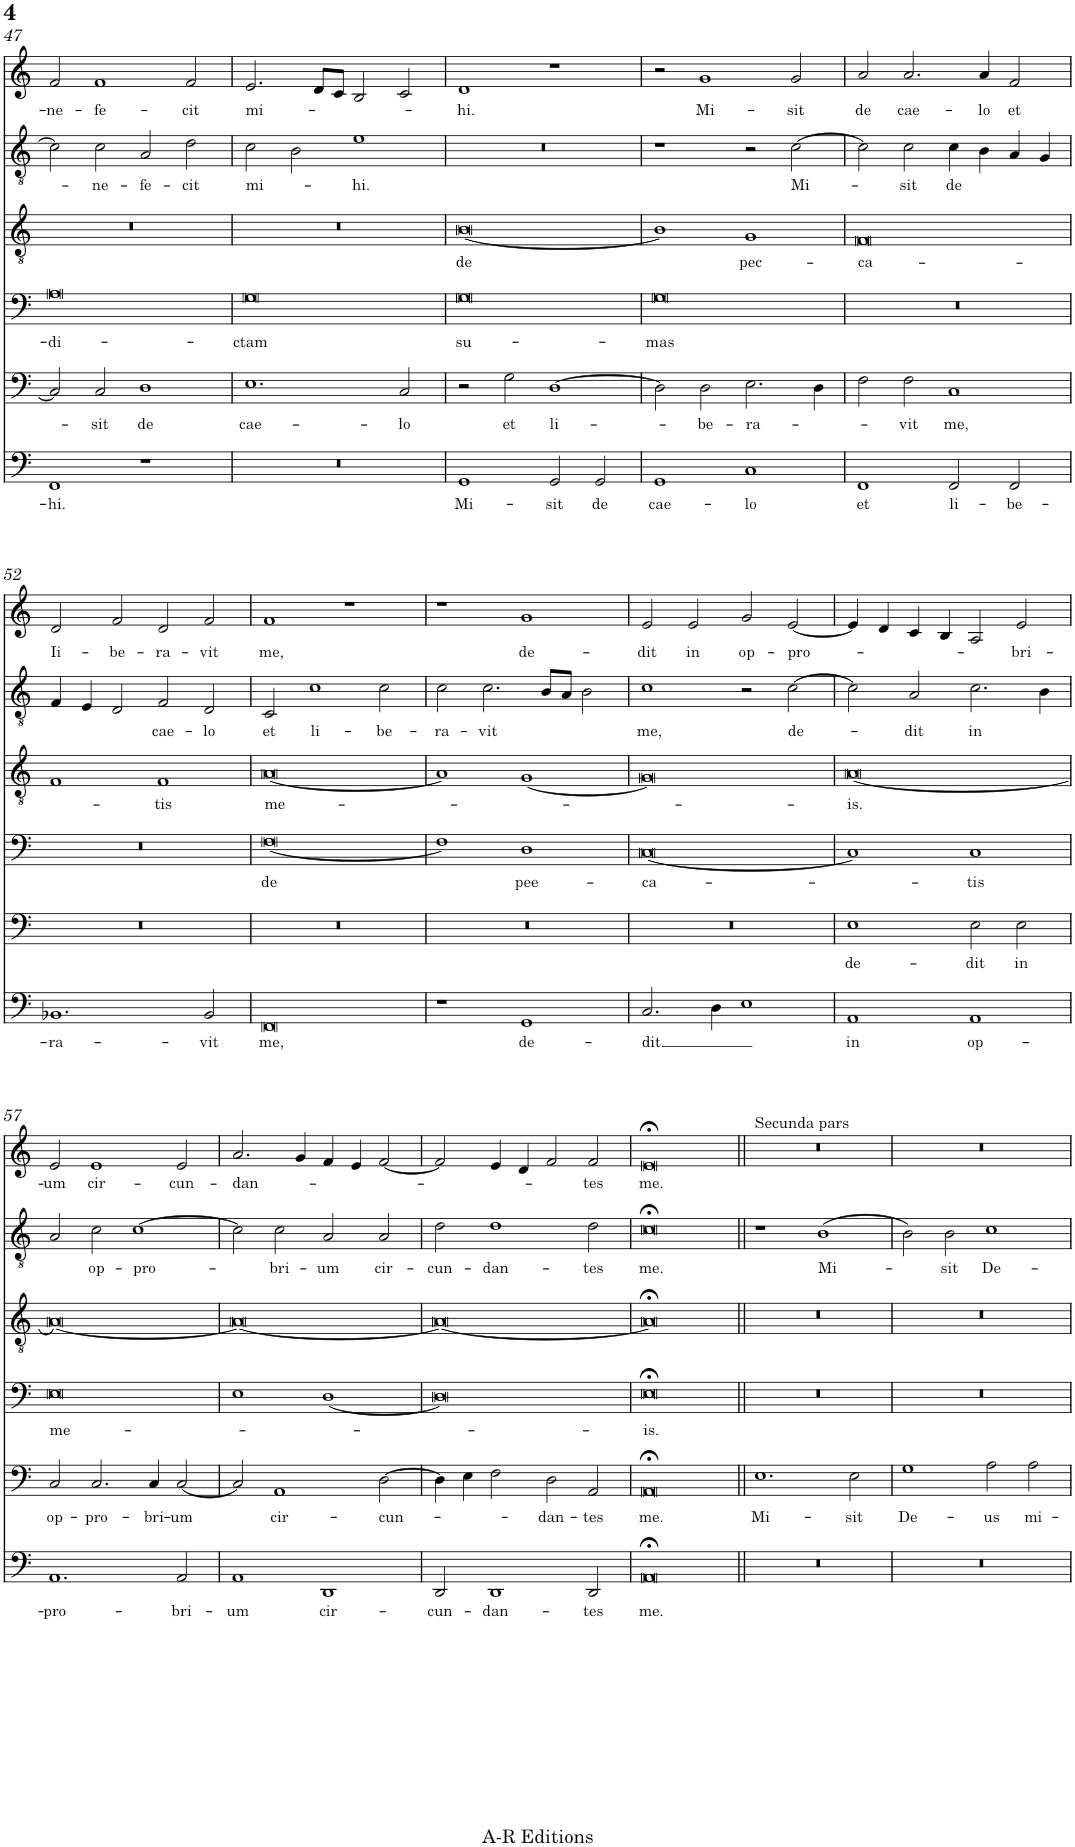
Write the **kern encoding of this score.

**kern	**text	**kern	**text	**kern	**text	**kern	**text	**kern	**text	**kern	**text
*part6	*part6	*part5	*part5	*part4	*part4	*part3	*part3	*part2	*part2	*part1	*part1
*staff6	*staff6	*staff5	*staff5	*staff4	*staff4	*staff3	*staff3	*staff2	*staff2	*staff1	*staff1
*I"Piano	*	*I"Piano	*	*I"Piano	*	*I"Piano	*	*I"Piano	*	*I"Piano	*
*I'Pno	*	*I'Pno	*	*I'Pno	*	*I'Pno	*	*I'Pno	*	*I'Pno	*
!!LO:PB:g=z
*clefF4	*	*clefF4	*	*clefF4	*	*clefGv2	*	*clefGv2	*	*clefG2	*
*k[]	*	*k[]	*	*k[]	*	*k[]	*	*k[]	*	*k[]	*
*M4/2	*	*M4/2	*	*M4/2	*	*M4/2	*	*M4/2	*	*M4/2	*
=47	=47	=47	=47	=47	=47	=47	=47	=47	=47	=47	=47
!	!LO:LY:b	!	!	!	!LO:LY:b	!	!	!	!	!	!LO:LY:b
1FF	-hi.	2C/]	.	0A	-di­-	0r	.	2c\]	.	2f/	-ne-
!	!	!	!LO:LY:b	!	!	!	!	!	!LO:LY:b	!	!LO:LY:b
.	.	2C/	-sit	.	.	.	.	2c\	-ne­-	1f	-fe­-
!	!	!	!LO:LY:b	!	!	!	!	!	!LO:LY:b	!	!
1r	.	1D	de	.	.	.	.	2A/	-fe-	.	.
!	!	!	!	!	!	!	!	!	!LO:LY:b	!	!LO:LY:b
.	.	.	.	.	.	.	.	2d\	-cit	2f/	-cit
=48	=48	=48	=48	=48	=48	=48	=48	=48	=48	=48	=48
!	!	!	!LO:LY:b	!	!LO:LY:b	!	!	!	!LO:LY:b	!	!LO:LY:b
0r	.	1.E	cae-	0G	-ctam	0r	.	2c\	mi­-	2.e/	mi-
.	.	.	.	.	.	.	.	2B\	.	.	.
.	.	.	.	.	.	.	.	.	.	8d/L	.
.	.	.	.	.	.	.	.	.	.	8c/J	.
!	!	!	!	!	!	!	!	!	!LO:LY:b	!	!
.	.	.	.	.	.	.	.	1e	-hi.	2B/	.
!	!	!	!LO:LY:b	!	!	!	!	!	!	!	!
.	.	2C/	-lo	.	.	.	.	.	.	2c/	.
=49	=49	=49	=49	=49	=49	=49	=49	=49	=49	=49	=49
!	!LO:LY:b	!	!	!	!LO:LY:b	!	!LO:LY:b	!	!	!	!LO:LY:b
1GG	Mi-	2r	.	0G	su-	[0B	-de	0r	.	1d	-hi.
!	!	!	!LO:LY:b	!	!	!	!	!	!	!	!
.	.	2G\	et	.	.	.	.	.	.	.	.
!	!LO:LY:b	!	!LO:LY:b	!	!	!	!	!	!	!	!
2GG/	-sit	[1D	li-	.	.	.	.	.	.	1r	.
!	!LO:LY:b	!	!	!	!	!	!	!	!	!	!
2GG/	de	.	.	.	.	.	.	.	.	.	.
=50	=50	=50	=50	=50	=50	=50	=50	=50	=50	=50	=50
!	!LO:LY:b	!	!	!	!LO:LY:b	!	!	!	!	!	!
1GG	cae­-	2D\]	.	0G	-mas	1B]	.	1r	.	2r	.
!	!	!	!LO:LY:b	!	!	!	!	!	!	!	!LO:LY:b
.	.	2D\	-be-	.	.	.	.	.	.	1g	Mi­-
!	!LO:LY:b	!	!LO:LY:b	!	!	!	!LO:LY:b	!	!	!	!
1C	-lo	2.E\	-ra­-	.	.	1G	pec­-	2r	.	.	.
!	!	!	!	!	!	!	!	!	!LO:LY:b	!	!LO:LY:b
.	.	.	.	.	.	.	.	[2c\	Mi-	2g/	-sit
.	.	4D\	.	.	.	.	.	.	.	.	.
=51	=51	=51	=51	=51	=51	=51	=51	=51	=51	=51	=51
!	!LO:LY:b	!	!	!	!	!	!LO:LY:b	!	!	!	!LO:LY:b
1FF	et	2F\	.	0r	.	0F	-ca-	2c\]	.	2a/	de
!	!	!	!LO:LY:b	!	!	!	!	!	!LO:LY:b	!	!LO:LY:b
.	.	2F\	-vit	.	.	.	.	2c\	-sit	2.a/	cae-
!	!LO:LY:b	!	!LO:LY:b	!	!	!	!	!	!LO:LY:b	!	!
2FF/	li­-	1C	me,	.	.	.	.	4c\	de	.	.
!	!	!	!	!	!	!	!	!	!	!	!LO:LY:b
.	.	.	.	.	.	.	.	4B\	.	4a/	-lo
!	!LO:LY:b	!	!	!	!	!	!	!	!	!	!LO:LY:b
2FF/	-be­-	.	.	.	.	.	.	4A/	.	2f/	et
.	.	.	.	.	.	.	.	4G/	.	.	.
!!LO:LB:g=z
=52	=52	=52	=52	=52	=52	=52	=52	=52	=52	=52	=52
!	!LO:LY:b	!	!	!	!	!	!	!	!	!	!LO:LY:b
1.BB-X	-ra­-	0r	.	0r	.	1F	.	4F/	.	2d/	Ii­-
.	.	.	.	.	.	.	.	4E/	.	.	.
!	!	!	!	!	!	!	!	!	!	!	!LO:LY:b
.	.	.	.	.	.	.	.	2D/	.	2f/	-be-
!	!	!	!	!	!	!	!LO:LY:b	!	!LO:LY:b	!	!LO:LY:b
.	.	.	.	.	.	1F	-tis	2F/	cae-	2d/	-ra­-
!	!LO:LY:b	!	!	!	!	!	!	!	!LO:LY:b	!	!LO:LY:b
2BB-/	-vit	.	.	.	.	.	.	2D/	-lo	2f/	-vit
=53	=53	=53	=53	=53	=53	=53	=53	=53	=53	=53	=53
!	!LO:LY:b	!	!	!	!LO:LY:b	!	!LO:LY:b	!	!LO:LY:b	!	!LO:LY:b
0FF	me,	0r	.	[0F	de	[0A	me­-	2C/	et	1f	me,
!	!	!	!	!	!	!	!	!	!LO:LY:b	!	!
.	.	.	.	.	.	.	.	1c	li­-	.	.
.	.	.	.	.	.	.	.	.	.	1r	.
!	!	!	!	!	!	!	!	!	!LO:LY:b	!	!
.	.	.	.	.	.	.	.	2c\	-be-	.	.
=54	=54	=54	=54	=54	=54	=54	=54	=54	=54	=54	=54
!	!	!	!	!	!	!	!	!	!LO:LY:b	!	!
1r	.	0r	.	1F]	.	1A]	.	2c\	-ra­-	1r	.
!	!	!	!	!	!	!	!	!	!LO:LY:b	!	!
.	.	.	.	.	.	.	.	2.c\	-vit	.	.
!	!LO:LY:b	!	!	!	!LO:LY:b	!	!	!	!	!	!LO:LY:b
1GG	de-	.	.	1D	pee-	[1G	.	.	.	1g	de­-
.	.	.	.	.	.	.	.	8B/L	.	.	.
.	.	.	.	.	.	.	.	8A/J	.	.	.
.	.	.	.	.	.	.	.	2B\	.	.	.
=55	=55	=55	=55	=55	=55	=55	=55	=55	=55	=55	=55
!	!LO:LY:b	!	!	!	!LO:LY:b	!	!	!	!LO:LY:b	!	!LO:LY:b
2.C/	-dit	0r	.	[0C	-ca-	0G]	.	1c	me,	2e/	-dit
!	!	!	!	!	!	!	!	!	!	!	!LO:LY:b
.	.	.	.	.	.	.	.	.	.	2e/	in
4D\	.	.	.	.	.	.	.	.	.	.	.
!	!	!	!	!	!	!	!	!	!	!	!LO:LY:b
1E	.	.	.	.	.	.	.	2r	.	2g/	op­-
!	!	!	!	!	!	!	!	!	!LO:LY:b	!	!LO:LY:b
.	.	.	.	.	.	.	.	[2c\	de­-	[2e/	-pro-
=56	=56	=56	=56	=56	=56	=56	=56	=56	=56	=56	=56
!	!LO:LY:b	!	!LO:LY:b	!	!	!	!LO:LY:b	!	!	!	!
1AA	in	1E	de-	1C]	.	[0A	-is.	2c\]	.	4e/]	.
.	.	.	.	.	.	.	.	.	.	4d/	.
!	!	!	!	!	!	!	!	!	!LO:LY:b	!	!
.	.	.	.	.	.	.	.	2A/	-dit	4c/	.
.	.	.	.	.	.	.	.	.	.	4B/	.
!	!LO:LY:b	!	!LO:LY:b	!	!LO:LY:b	!	!	!	!LO:LY:b	!	!
1AA	op-	2E\	-dit	1C	-tis	.	.	2.c\	in	2A/	.
!	!	!	!LO:LY:b	!	!	!	!	!	!	!	!LO:LY:b
.	.	2E\	in	.	.	.	.	.	.	2e/	-bri­-
.	.	.	.	.	.	.	.	4B\	.	.	.
!!LO:LB:g=z
=57	=57	=57	=57	=57	=57	=57	=57	=57	=57	=57	=57
!	!LO:LY:b	!	!LO:LY:b	!	!LO:LY:b	!	!	!	!	!	!LO:LY:b
1.AA	-pro-	2C/	op-	0E	me-	0A_	.	2A/	.	2e/	-um
!	!	!	!LO:LY:b	!	!	!	!	!	!LO:LY:b	!	!LO:LY:b
.	.	2.C/	-pro­-	.	.	.	.	2c\	op-	1e	cir­-
!	!	!	!	!	!	!	!	!	!LO:LY:b	!	!
.	.	.	.	.	.	.	.	[1c	-pro-	.	.
!	!	!	!LO:LY:b	!	!	!	!	!	!	!	!
.	.	4C/	-bri-	.	.	.	.	.	.	.	.
!	!LO:LY:b	!	!LO:LY:b	!	!	!	!	!	!	!	!LO:LY:b
2AA/	-bri­-	[2C/	-um	.	.	.	.	.	.	2e/	-cun-
=58	=58	=58	=58	=58	=58	=58	=58	=58	=58	=58	=58
!	!LO:LY:b	!	!	!	!	!	!	!	!	!	!LO:LY:b
1AA	-um	2C/]	.	1E	.	0A_	.	2c\]	.	2.a/	-dan-
!	!	!	!LO:LY:b	!	!	!	!	!	!LO:LY:b	!	!
.	.	1AA	cir-	.	.	.	.	2c\	-bri­-	.	.
.	.	.	.	.	.	.	.	.	.	4g/	.
!	!LO:LY:b	!	!	!	!	!	!	!	!LO:LY:b	!	!
1DD	cir­-	.	.	[1D	.	.	.	2A/	-um	4f/	.
.	.	.	.	.	.	.	.	.	.	4e/	.
!	!	!	!LO:LY:b	!	!	!	!	!	!LO:LY:b	!	!
.	.	[2D\	-cun-	.	.	.	.	2A/	cir-	[2f/	.
=59	=59	=59	=59	=59	=59	=59	=59	=59	=59	=59	=59
!	!LO:LY:b	!	!	!	!	!	!	!	!LO:LY:b	!	!
2DD/	-cun­-	4D\]	.	0D]	.	0A_	.	2d\	-cun­-	2f/]	.
.	.	4E\	.	.	.	.	.	.	.	.	.
!	!LO:LY:b	!	!	!	!	!	!	!	!LO:LY:b	!	!
1DD	-dan-	2F\	.	.	.	.	.	1d	-dan­-	4e/	.
.	.	.	.	.	.	.	.	.	.	4d/	.
!	!	!	!LO:LY:b	!	!	!	!	!	!	!	!
.	.	2D\	-dan-	.	.	.	.	.	.	2f/	.
!	!LO:LY:b	!	!LO:LY:b	!	!	!	!	!	!LO:LY:b	!	!LO:LY:b
2DD/	-tes	2AA/	-tes	.	.	.	.	2d\	-tes	2f/	-tes
=60	=60	=60	=60	=60	=60	=60	=60	=60	=60	=60	=60
!	!LO:LY:b	!	!LO:LY:b	!	!LO:LY:b	!	!	!	!LO:LY:b	!	!LO:LY:b
0AA;<	me.	0AA;<	me.	0E;<	-is.	0A;<]	.	0c;<	me.	0e;<	me.
=61||	=61||	=61||	=61||	=61||	=61||	=61||	=61||	=61||	=61||	=61||	=61||
!	!	!	!	!	!	!	!	!	!	!LO:TX:a:t=Secunda pars	!
!	!	!	!LO:LY:b	!	!	!	!	!	!	!	!
0r	.	1.E	Mi-	0r	.	0r	.	1r	.	0r	.
!	!	!	!	!	!	!	!	!	!LO:LY:b	!	!
.	.	.	.	.	.	.	.	(1B	Mi-	.	.
!	!	!	!LO:LY:b	!	!	!	!	!	!	!	!
.	.	2E\	-sit	.	.	.	.	.	.	.	.
=62	=62	=62	=62	=62	=62	=62	=62	=62	=62	=62	=62
!	!	!	!LO:LY:b	!	!	!	!	!	!	!	!
0r	.	1G	De-	0r	.	0r	.	2B\)	.	0r	.
!	!	!	!	!	!	!	!	!	!LO:LY:b	!	!
.	.	.	.	.	.	.	.	2B\	-sit	.	.
!	!	!	!LO:LY:b	!	!	!	!	!	!LO:LY:b	!	!
.	.	2A\	-us	.	.	.	.	1c	De-	.	.
!	!	!	!LO:LY:b	!	!	!	!	!	!	!	!
.	.	2A\	mi-	.	.	.	.	.	.	.	.
=	=	=	=	=	=	=	=	=	=	=	=
*-	*-	*-	*-	*-	*-	*-	*-	*-	*-	*-	*-
